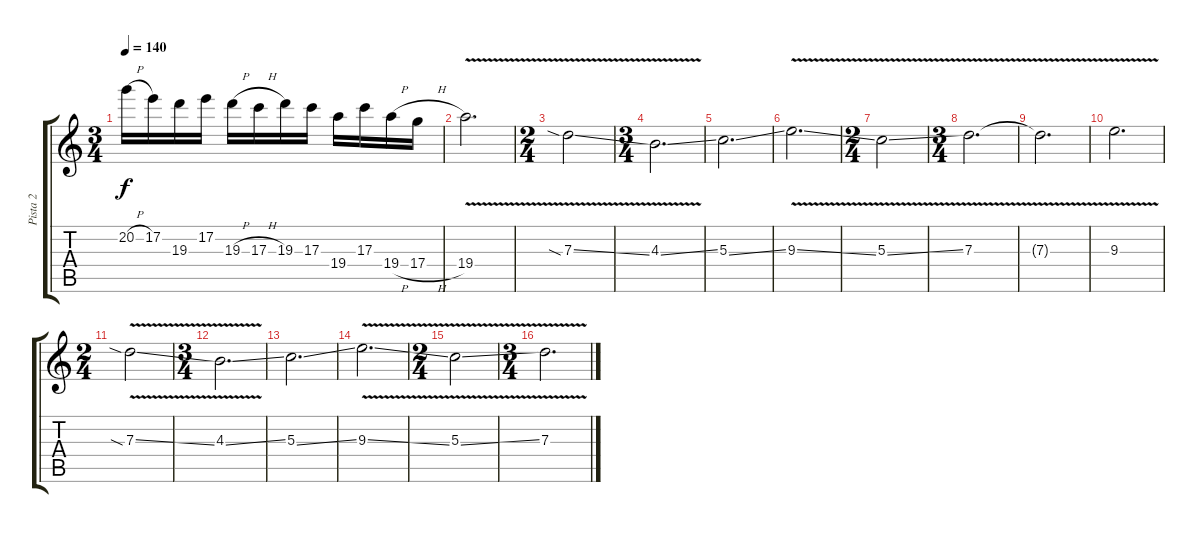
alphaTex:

\track ("Pista 2" "Pista 2") {instrument distortionguitar}
\staff {score tabs}
\tuning (E4 B3 G3 D3 A2 E2) {hide}
\ts (3 4)
\tempo 140
\clef g2
\ks c
20.2{h}.16{dy f} 17.2.16 19.3.16 17.2.16 19.3{h}.16 17.3{h}.16 19.3.16 17.3.16 19.4.16 17.3.16 19.4{h}.16 17.4{h}.16 |
19.4{v}.2{d} |
\ts (2 4)
7.3{v sia ss}.2{volume 12 instrument distortionguitar} |
\ts (3 4)
4.3{v ss}.2{d} |
5.3{ss}.2{d} |
9.3{v ss}.2{d} |
\ts (2 4)
5.3{v ss}.2 |
\ts (3 4)
7.3{v}.2{d} |
7.3{t}.2{d} |
9.3{v}.2{d} |
\ts (2 4)
7.3{v sia ss}.2{volume 12 instrument distortionguitar} |
\ts (3 4)
4.3{v ss}.2{d} |
5.3{ss}.2{d} |
9.3{v ss}.2{d} |
\ts (2 4)
5.3{v ss}.2 |
\ts (3 4)
7.3{v}.2{d}
